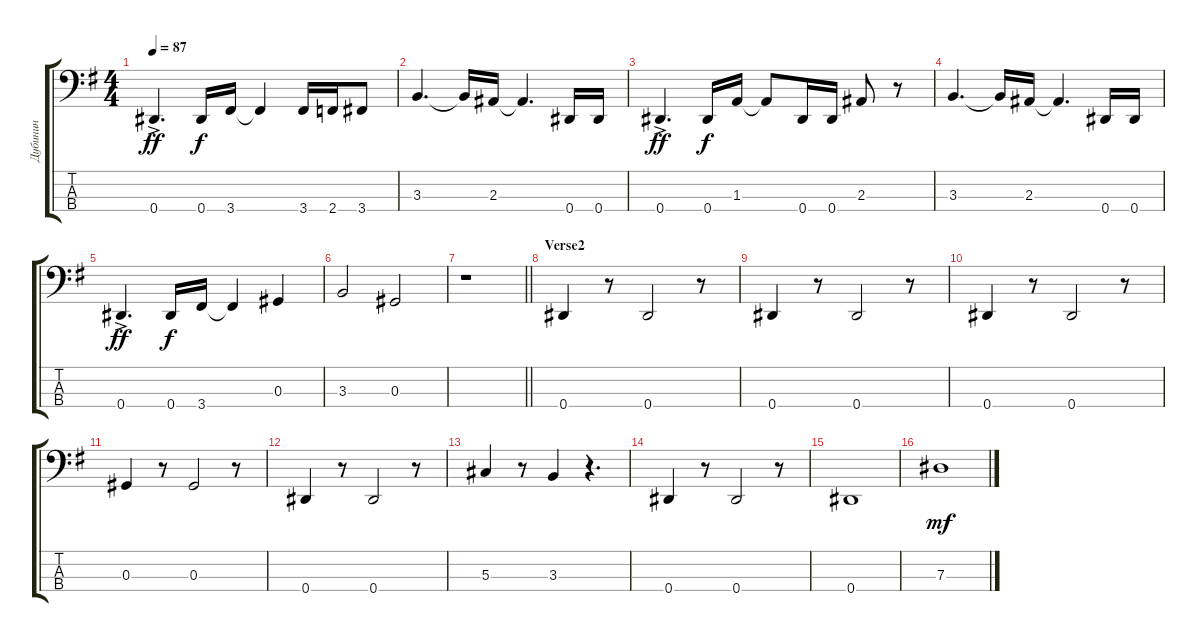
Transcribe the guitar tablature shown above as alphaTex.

\track ("Дубинин" "Дубинин") {instrument electricbassfinger}
\staff {score tabs}
\tuning (Gb2 Db2 Ab1 Eb1) {hide}
\ts (4 4)
\tempo 87
\clef f4
\ks g
0.4{ac}.4{d dy ff} 0.4.16{dy f} 3.4.16 3.4{t}.4 3.4.16 2.4.16 3.4.8 |
3.3.4{d} 3.3{t}.16 2.3.16 2.3{t}.4{d} 0.4.16 0.4.16 |
0.4{ac}.4{d dy ff} 0.4.16{dy f} 1.3.16 1.3{t}.8 0.4.16 0.4.16 2.3.8 r.8 |
3.3.4{d} 3.3{t}.16 2.3.16 2.3{t}.4{d} 0.4.16 0.4.16 |
0.4{ac}.4{d dy ff} 0.4.16{dy f} 3.4.16 3.4{t}.4 0.3.4 |
3.3.2 0.3.2 |
\barLineRight lightlight
r.1 |
\section ("" "Verse2")
0.4.4 r.8 0.4.2 r.8 |
0.4.4 r.8 0.4.2 r.8 |
0.4.4 r.8 0.4.2 r.8 |
0.3.4 r.8 0.3.2 r.8 |
0.4.4 r.8 0.4.2 r.8 |
5.3.4 r.8 3.3.4 r.4{d} |
0.4.4 r.8 0.4.2 r.8 |
0.4.1 |
7.3.1{dy mf}
